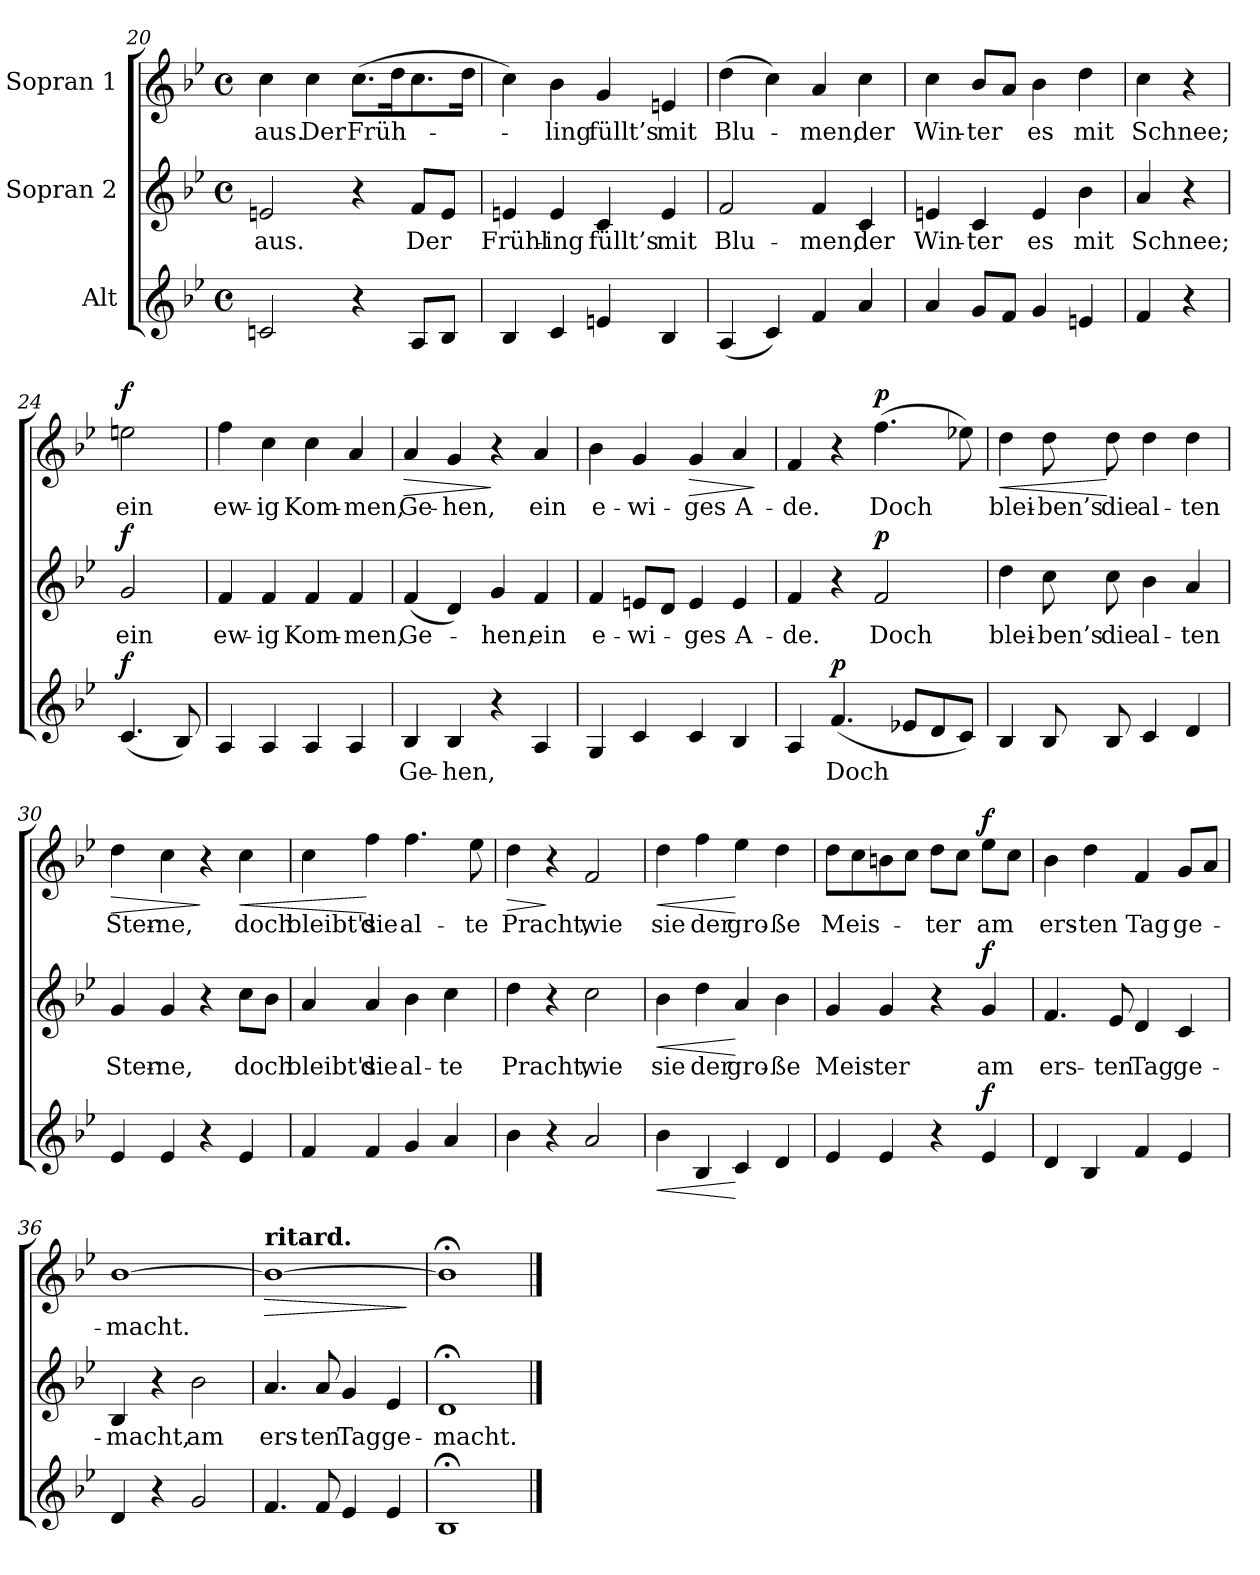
**kern	**text	**dynam	**kern	**text	**dynam	**kern	**text	**dynam
*part3	*part3	*part3	*part2	*part2	*part2	*part1	*part1	*part1
*staff3	*staff3	*staff3	*staff2	*staff2	*staff2	*staff1	*staff1	*staff1
*I"Alt	*	*	*I"Sopran 2	*	*	*I"Sopran 1	*	*
!!LO:PB:g=z
*clefG2	*	*	*clefG2	*	*	*clefG2	*	*
*k[b-e-]	*	*	*k[b-e-]	*	*	*k[b-e-]	*	*
*M4/4	*	*	*M4/4	*	*	*M4/4	*	*
*met(c)	*	*	*met(c)	*	*	*met(c)	*	*
=20	=20	=20	=20	=20	=20	=20	=20	=20
!	!	!	!	!LO:LY:b	!	!	!LO:LY:b	!
2cn/	.	.	2en/	aus.	.	4cc\	aus.	.
!	!	!	!	!	!	!	!LO:LY:b	!
.	.	.	.	.	.	4cc\	Der	.
!	!	!	!	!	!	!	!LO:LY:b	!
4r	.	.	4r	.	.	(8.cc\L	Früh-	.
.	.	.	.	.	.	16dd\K	.	.
!	!	!	!	!LO:LY:b	!	!	!	!
8A/L	.	.	8f/L	Der	.	8.cc\	.	.
8B-/J	.	.	8e/J	.	.	.	.	.
.	.	.	.	.	.	16dd\Jk	.	.
=21	=21	=21	=21	=21	=21	=21	=21	=21
!	!	!	!	!LO:LY:b	!	!	!	!
4B-/	.	.	4en/	Frühl-	.	4cc\)	.	.
!	!	!	!	!LO:LY:b	!	!	!LO:LY:b	!
4c/	.	.	4e/	-ing	.	4b-\	-ling	.
!	!	!	!	!LO:LY:b	!	!	!LO:LY:b	!
4en/	.	.	4c/	füllt’s	.	4g/	füllt’s	.
!	!	!	!	!LO:LY:b	!	!	!LO:LY:b	!
4B-/	.	.	4e/	mit	.	4en/	mit	.
=22	=22	=22	=22	=22	=22	=22	=22	=22
!	!	!	!	!LO:LY:b	!	!	!LO:LY:b	!
(4A/	.	.	2f/	Blu-	.	(4dd\	Blu-	.
4c/)	.	.	.	.	.	4cc\)	.	.
!	!	!	!	!LO:LY:b	!	!	!LO:LY:b	!
4f/	.	.	4f/	-men,	.	4a/	-men,	.
!	!	!	!	!LO:LY:b	!	!	!LO:LY:b	!
4a/	.	.	4c/	der	.	4cc\	der	.
=23	=23	=23	=23	=23	=23	=23	=23	=23
!	!	!	!	!LO:LY:b	!	!	!LO:LY:b	!
4a/	.	.	4en/	Win-	.	4cc\	Win-	.
!	!	!	!	!LO:LY:b	!	!	!LO:LY:b	!
8g/L	.	.	4c/	-ter	.	8b-/L	-ter	.
8f/J	.	.	.	.	.	8a/J	.	.
!	!	!	!	!LO:LY:b	!	!	!LO:LY:b	!
4g/	.	.	4e/	es	.	4b-\	es	.
!	!	!	!	!LO:LY:b	!	!	!LO:LY:b	!
4en/	.	.	4b-\	mit	.	4dd\	mit	.
=24	=24	=24	=24	=24	=24	=24	=24	=24
!	!	!	!	!LO:LY:b	!	!	!LO:LY:b	!
4f/	.	.	4a/	Schnee;	.	4cc\	Schnee;	.
4r	.	.	4r	.	.	4r	.	.
!!LO:LB:g=z
=24X1	=24X1	=24X1	=24X1	=24X1	=24X1	=24X1	=24X1	=24X1
!	!	!LO:DY:a	!	!LO:LY:b	!LO:DY:a	!	!LO:LY:b	!LO:DY:a
(4.c/	.	f	2g/	ein	f	2een\	ein	f
8B-/)	.	.	.	.	.	.	.	.
=25	=25	=25	=25	=25	=25	=25	=25	=25
!	!	!	!	!LO:LY:b	!	!	!LO:LY:b	!
4A/	.	.	4f/	ew-	.	4ff\	ew-	.
!	!	!	!	!LO:LY:b	!	!	!LO:LY:b	!
4A/	.	.	4f/	-ig	.	4cc\	-ig	.
!	!	!	!	!LO:LY:b	!	!	!LO:LY:b	!
4A/	.	.	4f/	Kom-	.	4cc\	Kom-	.
!	!	!	!	!LO:LY:b	!	!	!LO:LY:b	!
4A/	.	.	4f/	-men,	.	4a/	-men,	.
=26	=26	=26	=26	=26	=26	=26	=26	=26
!	!LO:LY:b	!	!	!LO:LY:b	!	!	!LO:LY:b	!LO:HP:b
4B-/	Ge-	.	(4f/	Ge-	.	4a/	Ge-	>
!	!LO:LY:b	!	!	!	!	!	!LO:LY:b	!
4B-/	-hen,	.	4d/)	.	.	4g/	-hen,	.
!	!	!	!	!LO:LY:b	!	!	!	!
4r	.	.	4g/	-hen,	.	4r	.	]
!	!	!	!	!LO:LY:b	!	!	!LO:LY:b	!
4A/	.	.	4f/	ein	.	4a/	ein	.
=27	=27	=27	=27	=27	=27	=27	=27	=27
!	!	!	!	!LO:LY:b	!	!	!LO:LY:b	!
4G/	.	.	4f/	e-	.	4b-\	e-	.
!	!	!	!	!LO:LY:b	!	!	!LO:LY:b	!
4c/	.	.	8en/L	-wi-	.	4g/	-wi-	.
.	.	.	8d/J	.	.	.	.	.
!	!	!	!	!LO:LY:b	!	!	!LO:LY:b	!LO:HP:b
4c/	.	.	4e/	-ges	.	4g/	-ges	>
!	!	!	!	!LO:LY:b	!	!	!LO:LY:b	!
4B-/	.	.	4e/	A-	.	4a/	A-	.
.	.	.	.	.	.	.	.	]
=28	=28	=28	=28	=28	=28	=28	=28	=28
!	!	!	!	!LO:LY:b	!	!	!LO:LY:b	!
4A/	.	.	4f/	-de.	.	4f/	-de.	.
!	!LO:LY:b	!LO:DY:a	!	!	!	!	!	!
(4.f/	Doch	p	4r	.	.	4r	.	.
!	!	!	!	!LO:LY:b	!LO:DY:a	!	!LO:LY:b	!LO:DY:a
.	.	.	2f/	Doch	p	(4.ff\	Doch	p
8e-X/L	.	.	.	.	.	.	.	.
8d/	.	.	.	.	.	.	.	.
8c/J)	.	.	.	.	.	8ee-X\)	.	.
!!LO:LB:g=z
=29	=29	=29	=29	=29	=29	=29	=29	=29
!	!	!	!	!LO:LY:b	!	!	!LO:LY:b	!LO:HP:b
4B-/	.	.	4dd\	blei-	.	4dd\	blei-	<
!	!	!	!	!LO:LY:b	!	!	!LO:LY:b	!
8B-/	.	.	8cc\	-ben’s	.	8dd\	-ben’s	.
!	!	!	!	!LO:LY:b	!	!	!LO:LY:b	!
8B-/	.	.	8cc\	die	.	8dd\	die	[
!	!	!	!	!LO:LY:b	!	!	!LO:LY:b	!
4c/	.	.	4b-\	al-	.	4dd\	al-	.
!	!	!	!	!LO:LY:b	!	!	!LO:LY:b	!
4d/	.	.	4a/	-ten	.	4dd\	-ten	.
=30	=30	=30	=30	=30	=30	=30	=30	=30
!	!	!	!	!LO:LY:b	!	!	!LO:LY:b	!LO:HP:b
4e-/	.	.	4g/	Ster-	.	4dd\	Ster-	>
!	!	!	!	!LO:LY:b	!	!	!LO:LY:b	!
4e-/	.	.	4g/	-ne,	.	4cc\	-ne,	.
4r	.	.	4r	.	.	4r	.	]
!	!	!	!	!LO:LY:b	!	!	!LO:LY:b	!LO:HP:b
4e-/	.	.	8cc\L	doch	.	4cc\	doch	<
.	.	.	8b-\J	.	.	.	.	.
=31	=31	=31	=31	=31	=31	=31	=31	=31
!	!	!	!	!LO:LY:b	!	!	!LO:LY:b	!
4f/	.	.	4a/	bleibt's	.	4cc\	bleibt's	.
!	!	!	!	!LO:LY:b	!	!	!LO:LY:b	!
4f/	.	.	4a/	die	.	4ff\	die	[
!	!	!	!	!LO:LY:b	!	!	!LO:LY:b	!
4g/	.	.	4b-\	al-	.	4.ff\	al-	.
!	!	!	!	!LO:LY:b	!	!	!	!
4a/	.	.	4cc\	-te	.	.	.	.
!	!	!	!	!	!	!	!LO:LY:b	!
.	.	.	.	.	.	8ee-\	-te	.
=32	=32	=32	=32	=32	=32	=32	=32	=32
!	!	!	!	!LO:LY:b	!	!	!LO:LY:b	!LO:HP:b
4b-\	.	.	4dd\	Pracht,	.	4dd\	Pracht,	>
4r	.	.	4r	.	.	4r	.	]
!	!	!	!	!LO:LY:b	!	!	!LO:LY:b	!
2a/	.	.	2cc\	wie	.	2f/	wie	.
=33	=33	=33	=33	=33	=33	=33	=33	=33
!	!	!LO:HP:b	!	!LO:LY:b	!LO:HP:b	!	!LO:LY:b	!LO:HP:b
4b-\	.	<	4b-\	sie	<	4dd\	sie	<
!	!	!	!	!LO:LY:b	!	!	!LO:LY:b	!
4B-/	.	.	4dd\	der	.	4ff\	der	.
!	!	!	!	!LO:LY:b	!	!	!LO:LY:b	!
4c/	.	[	4a/	gro-	[	4ee-\	gro-	[
!	!	!	!	!LO:LY:b	!	!	!LO:LY:b	!
4d/	.	.	4b-\	-ße	.	4dd\	-ße	.
!!LO:LB:g=z
=34	=34	=34	=34	=34	=34	=34	=34	=34
!	!	!	!	!LO:LY:b	!	!	!LO:LY:b	!
4e-/	.	.	4g/	Meis-	.	8dd\L	Meis-	.
.	.	.	.	.	.	8cc\	.	.
!	!	!	!	!LO:LY:b	!	!	!	!
4e-/	.	.	4g/	-ter	.	8bn\	.	.
.	.	.	.	.	.	8cc\J	.	.
!	!	!	!	!	!	!	!LO:LY:b	!
4r	.	.	4r	.	.	8dd\L	-ter	.
.	.	.	.	.	.	8cc\J	.	.
!	!	!LO:DY:a	!	!LO:LY:b	!LO:DY:a	!	!LO:LY:b	!LO:DY:a
4e-/	.	f	4g/	am	f	8ee-\L	am	f
.	.	.	.	.	.	8cc\J	.	.
=35	=35	=35	=35	=35	=35	=35	=35	=35
!	!	!	!	!LO:LY:b	!	!	!LO:LY:b	!
4d/	.	.	4.f/	ers-	.	4b-\	ers-	.
!	!	!	!	!	!	!	!LO:LY:b	!
4B-/	.	.	.	.	.	4dd\	-ten	.
!	!	!	!	!LO:LY:b	!	!	!	!
.	.	.	8e-/	-ten	.	.	.	.
!	!	!	!	!LO:LY:b	!	!	!LO:LY:b	!
4f/	.	.	4d/	Tag	.	4f/	Tag	.
!	!	!	!	!LO:LY:b	!	!	!LO:LY:b	!
4e-/	.	.	4c/	ge-	.	8g/L	ge-	.
.	.	.	.	.	.	8a/J	.	.
=36	=36	=36	=36	=36	=36	=36	=36	=36
!	!	!	!	!LO:LY:b	!	!	!LO:LY:b	!
4d/	.	.	4B-/	-macht,	.	[1b-	-macht.	.
4r	.	.	4r	.	.	.	.	.
!	!	!	!	!LO:LY:b	!	!	!	!
2g/	.	.	2b-\	am	.	.	.	.
=37	=37	=37	=37	=37	=37	=37	=37	=37
!	!	!	!	!	!	!LO:TX:a:B:t=ritard.	!	!
!	!	!	!	!LO:LY:b	!	!	!	!LO:HP:b
4.f/	.	.	4.a/	ers-	.	1b-_	.	>
!	!	!	!	!LO:LY:b	!	!	!	!
8f/	.	.	8a/	-ten	.	.	.	.
!	!	!	!	!LO:LY:b	!	!	!	!
4e-/	.	.	4g/	Tag	.	.	.	.
!	!	!	!	!LO:LY:b	!	!	!	!
4e-/	.	.	4e-/	ge-	.	.	.	.
.	.	.	.	.	.	.	.	]
=38	=38	=38	=38	=38	=38	=38	=38	=38
!	!	!	!	!LO:LY:b	!	!	!	!
1B-;<	.	.	1d;<	-macht.	.	1b-;<]	.	.
==	==	==	==	==	==	==	==	==
*-	*-	*-	*-	*-	*-	*-	*-	*-
